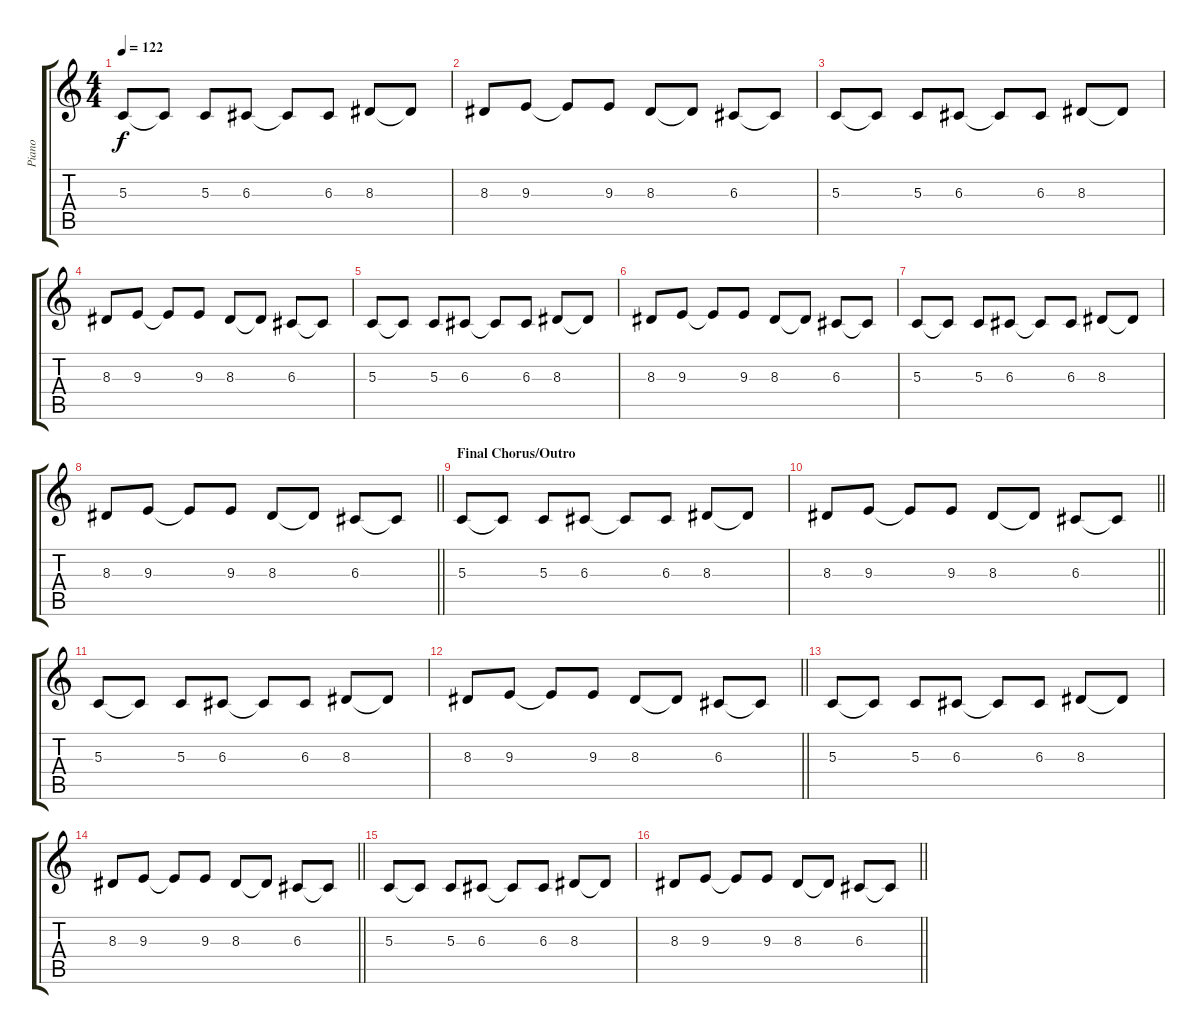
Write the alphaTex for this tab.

\track ("Piano" "Piano") {instrument acousticgrandpiano}
\staff {score tabs}
\tuning (E4 B3 G3 D3 A2 E2) {hide}
\ts (4 4)
\tempo 122
\clef g2
\ks c
5.3.8{dy f} 5.3{t}.8 5.3.8 6.3.8 6.3{t}.8 6.3.8 8.3.8 8.3{t}.8 |
8.3.8 9.3.8 9.3{t}.8 9.3.8 8.3.8 8.3{t}.8 6.3.8 6.3{t}.8 |
5.3.8 5.3{t}.8 5.3.8 6.3.8 6.3{t}.8 6.3.8 8.3.8 8.3{t}.8 |
8.3.8 9.3.8 9.3{t}.8 9.3.8 8.3.8 8.3{t}.8 6.3.8 6.3{t}.8 |
5.3.8 5.3{t}.8 5.3.8 6.3.8 6.3{t}.8 6.3.8 8.3.8 8.3{t}.8 |
8.3.8 9.3.8 9.3{t}.8 9.3.8 8.3.8 8.3{t}.8 6.3.8 6.3{t}.8 |
5.3.8 5.3{t}.8 5.3.8 6.3.8 6.3{t}.8 6.3.8 8.3.8 8.3{t}.8 |
\barLineRight lightlight
8.3.8 9.3.8 9.3{t}.8 9.3.8 8.3.8 8.3{t}.8 6.3.8 6.3{t}.8 |
\section ("" "Final Chorus/Outro")
5.3.8 5.3{t}.8 5.3.8 6.3.8 6.3{t}.8 6.3.8 8.3.8 8.3{t}.8 |
\barLineRight lightlight
8.3.8 9.3.8 9.3{t}.8 9.3.8 8.3.8 8.3{t}.8 6.3.8 6.3{t}.8 |
5.3.8 5.3{t}.8 5.3.8 6.3.8 6.3{t}.8 6.3.8 8.3.8 8.3{t}.8 |
\barLineRight lightlight
8.3.8 9.3.8 9.3{t}.8 9.3.8 8.3.8 8.3{t}.8 6.3.8 6.3{t}.8 |
5.3.8 5.3{t}.8 5.3.8 6.3.8 6.3{t}.8 6.3.8 8.3.8 8.3{t}.8 |
\barLineRight lightlight
8.3.8 9.3.8 9.3{t}.8 9.3.8 8.3.8 8.3{t}.8 6.3.8 6.3{t}.8 |
5.3.8 5.3{t}.8 5.3.8 6.3.8 6.3{t}.8 6.3.8 8.3.8 8.3{t}.8 |
\barLineRight lightlight
8.3.8 9.3.8 9.3{t}.8 9.3.8 8.3.8 8.3{t}.8 6.3.8 6.3{t}.8
